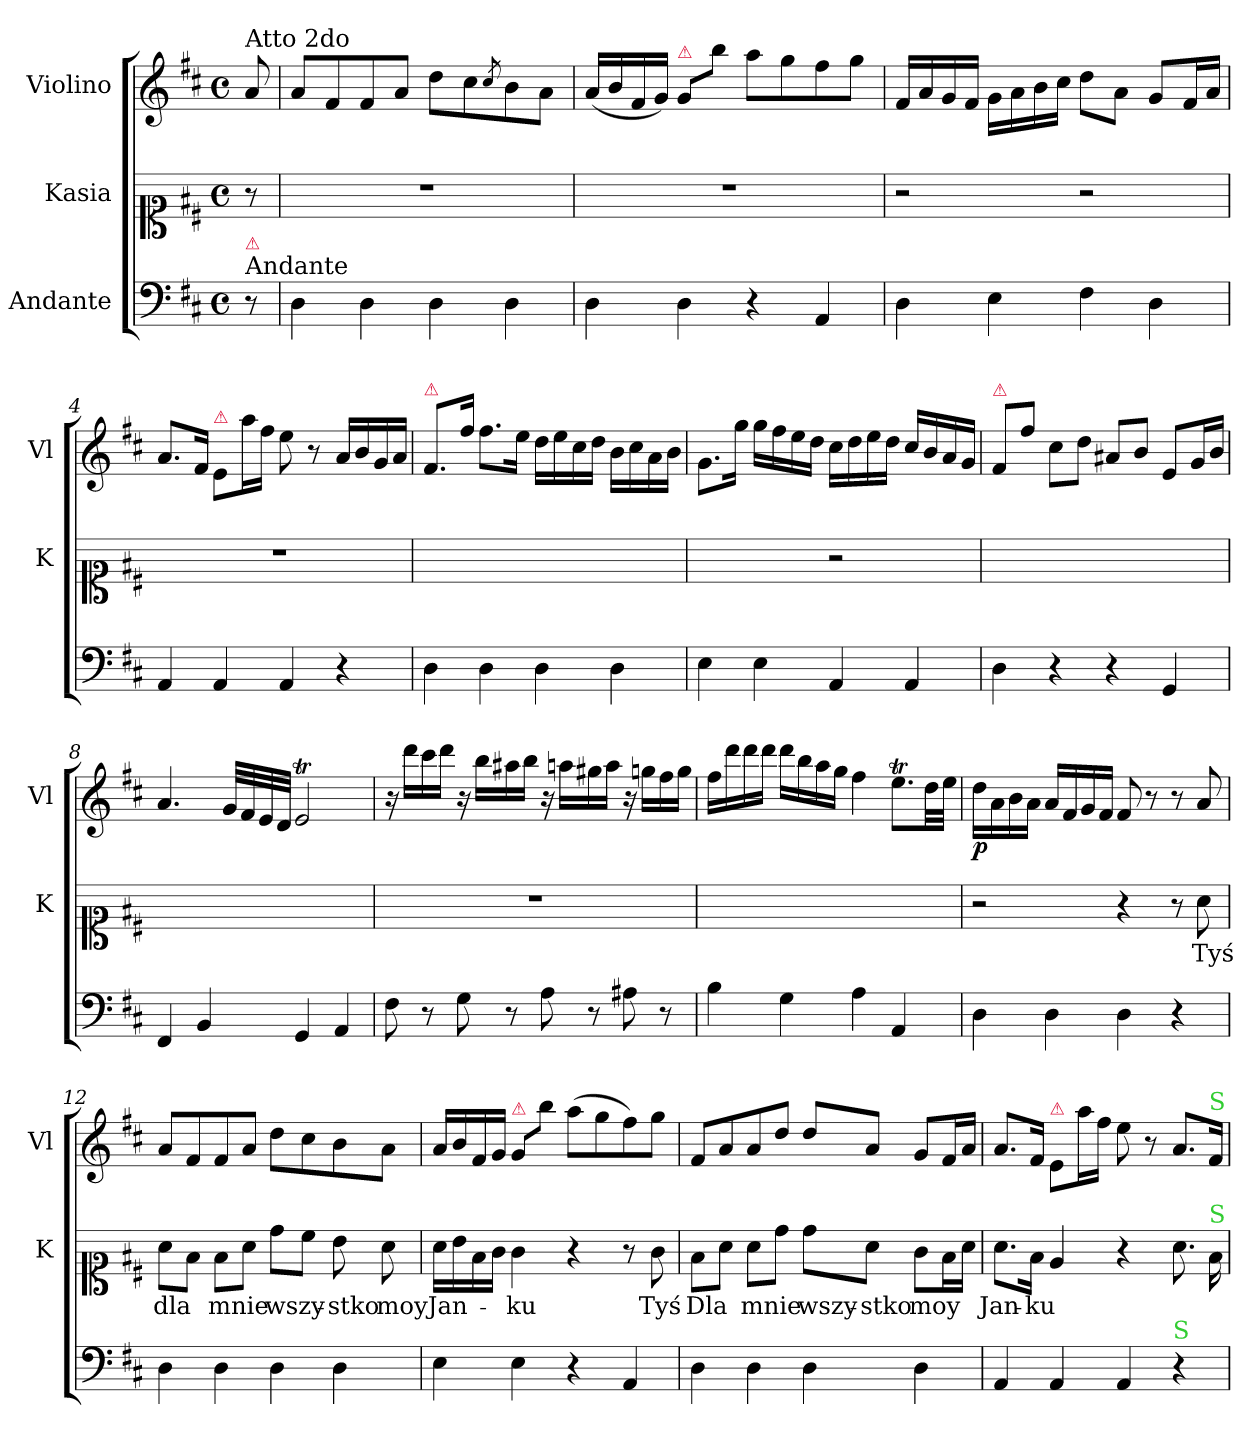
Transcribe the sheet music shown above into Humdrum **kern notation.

**kern	**kern	**text	**kern	**dynam
*part3	*part2	*part2	*part1	*part1
*staff3	*staff2	*staff2	*staff1	*staff1
*I"Andante	*I"Kasia	*	*I"Violino	*
*	*I'K	*	*I'Vl	*
*clefF4	*clefC1	*	*clefG2	*
*k[f#c#]	*k[f#c#]	*	*k[f#c#]	*
*D:	*D:	*	*D:	*
*M4/4	*M4/4	*	*M4/4	*
*met(c)	*met(c)	*	*met(c)	*
=	=	=	=	=
!	!	!	!LO:TX:a:t=Atto 2do	!
!LO:TX:a:t=Andante	!	!	!	!
!LO:TX:a:color=crimson:t=⚠	!	!	!	!
8r	8r	.	8a/	.
=1	=1	=1	=1	=1
4D\	1r	.	8a/L	.
.	.	.	8f#/	.
4D\	.	.	8f#/	.
.	.	.	8a/J	.
4D\	.	.	8dd\L	.
.	.	.	8cc#\	.
.	.	.	8qcc#/	.
4D\	.	.	8b\	.
.	.	.	8a\J	.
=2	=2	=2	=2	=2
4D\	1r	.	(16a/LL	.
.	.	.	16b/	.
.	.	.	16f#/	.
.	.	.	16g/JJ)	.
!	!	!	!LO:TX:a:color=crimson:t=⚠	!
4D\	.	.	8g/L	.
.	.	.	8bb\J	.
4r	.	.	8aa\L	.
.	.	.	8gg\	.
4AA/	.	.	8ff#\	.
.	.	.	8gg\J	.
=3	=3	=3	=3	=3
4D\	2r	.	16f#/LL	.
.	.	.	16a/	.
.	.	.	16g/	.
.	.	.	16f#/JJ	.
4E\	.	.	16g\LL	.
.	.	.	16a\	.
.	.	.	16b\	.
.	.	.	16cc#\JJ	.
4F#\	2r	.	8dd\L	.
.	.	.	8a\J	.
4D\	.	.	8g/L	.
.	.	.	16f#/L	.
.	.	.	16a/JJ	.
=4	=4	=4	=4	=4
4AA/	1r	.	8.a/L	.
.	.	.	16f#/Jk	.
!	!	!	!LO:TX:a:color=crimson:t=⚠	!
4AA/	.	.	8e/L	.
.	.	.	16aa\L	.
.	.	.	16ff#\JJ	.
4AA/	.	.	8ee\	.
.	.	.	8r	.
4r	.	.	16a/LL	.
.	.	.	16b/	.
.	.	.	16g/	.
.	.	.	16a/JJ	.
=5	=5	=5	=5	=5
!	!	!	!LO:TX:a:color=crimson:t=⚠	!
4D\	1ryy	.	8.f#/L	.
.	.	.	16ff#\Jk	.
4D\	.	.	8.ff#\L	.
.	.	.	16ee\Jk	.
4D\	.	.	16dd\LL	.
.	.	.	16ee\	.
.	.	.	16cc#\	.
.	.	.	16dd\JJ	.
4D\	.	.	16b\LL	.
.	.	.	16cc#\	.
.	.	.	16a\	.
.	.	.	16b\JJ	.
=6	=6	=6	=6	=6
4E\	2ryy	.	8.g\L	.
.	.	.	16gg\Jk	.
4E\	.	.	16gg\LL	.
.	.	.	16ff#\	.
.	.	.	16ee\	.
.	.	.	16dd\JJ	.
4AA/	2r	.	16cc#\LL	.
.	.	.	16dd\	.
.	.	.	16ee\	.
.	.	.	16dd\JJ	.
4AA/	.	.	16cc#/LL	.
.	.	.	16b/	.
.	.	.	16a/	.
.	.	.	16g/JJ	.
=7	=7	=7	=7	=7
!	!	!	!LO:TX:a:color=crimson:t=⚠	!
4D\	1ryy	.	8f#/L	.
.	.	.	8ff#\J	.
4r	.	.	8cc#\L	.
.	.	.	8dd\J	.
4r	.	.	8a#X/L	.
.	.	.	8b/J	.
4GG/	.	.	8e/L	.
.	.	.	16g/L	.
.	.	.	16b/JJ	.
=8	=8	=8	=8	=8
4FF#/	1ryy	.	4.a/	.
4BB/	.	.	.	.
.	.	.	32g/LLL	.
.	.	.	32f#/	.
.	.	.	32e/	.
.	.	.	32d/JJJ	.
4GG/	.	.	2eT/	.
4AA/	.	.	.	.
=9	=9	=9	=9	=9
8F#\	1r	.	16r	.
.	.	.	16ddd\LL	.
8r	.	.	16ccc#\	.
.	.	.	16ddd\JJ	.
8G\	.	.	16r	.
.	.	.	16bb\LL	.
8r	.	.	16aa#X\	.
.	.	.	16bb\JJ	.
8A\	.	.	16r	.
.	.	.	16aan\LL	.
8r	.	.	16gg#X\	.
.	.	.	16aa\JJ	.
8A#X\	.	.	16r	.
.	.	.	16ggn\LL	.
8r	.	.	16ff#\	.
.	.	.	16gg\JJ	.
=10	=10	=10	=10	=10
4B\	1ryy	.	16ff#\LL	.
.	.	.	16ddd\	.
.	.	.	16ddd\	.
.	.	.	16ddd\JJ	.
4G\	.	.	16ddd\LL	.
.	.	.	16bb\	.
.	.	.	16aa\	.
.	.	.	16gg\JJ	.
4A\	.	.	4ff#\	.
4AA/	.	.	8.eeT\L	.
.	.	.	32dd\LL	.
.	.	.	32ee\JJJ	.
=11	=11	=11	=11	=11
4D\	2r	.	16dd\LL	p
.	.	.	16a\	.
.	.	.	16b\	.
.	.	.	16a\JJ	.
4D\	.	.	16a/LL	.
.	.	.	16f#/	.
.	.	.	16g/	.
.	.	.	16f#/JJ	.
4D\	4r	.	8f#/	.
.	.	.	8r	.
4r	8r	.	8r	.
.	8a\	Tyś	8a/	.
=12	=12	=12	=12	=12
4D\	8a\L	dla	8a/L	.
.	8f#\J	.	8f#/	.
4D\	8f#\L	mnie	8f#/	.
.	8a\J	.	8a/J	.
4D\	8dd\L	wszy-	8dd\L	.
.	8cc#\J	.	8cc#\	.
4D\	8b\	-stko	8b\	.
.	8a\	moy	8a\J	.
=13	=13	=13	=13	=13
4E\	16a\LL	Jan-	16a/LL	.
.	16b\	.	16b/	.
.	16f#\	.	16f#/	.
.	16g\JJ	.	16g/JJ	.
!	!	!	!LO:TX:a:color=crimson:t=⚠	!
4E\	4g\	-ku	8g/L	.
.	.	.	8bb\J	.
4r	4r	.	(8aa\L	.
.	.	.	8gg\	.
4AA/	8r	.	8ff#\)	.
.	8g\	Tyś	8gg\J	.
=14	=14	=14	=14	=14
4D\	8f#\L	Dla	8f#/L	.
.	8a\J	.	8a/	.
4D\	8a\L	mnie	8a/	.
.	8dd\J	.	8dd/J	.
4D\	8dd\L	wszy-	8dd/L	.
.	8a\J	-stko	8a/J	.
4D\	8g\L	moy	8g/L	.
.	16f#\L	.	16f#/L	.
.	16a\JJ	.	16a/JJ	.
=15	=15	=15	=15	=15
4AA/	8.a\L	Jan-	8.a/L	.
.	16f#\Jk	-ku	16f#/Jk	.
!	!	!	!LO:TX:a:color=crimson:t=⚠	!
4AA/	4e/	.	8e/L	.
.	.	.	16aa\L	.
.	.	.	16ff#\JJ	.
4AA/	4r	.	8ee\	.
.	.	.	8r	.
!LO:TX:a:color=limegreen:t=S	!	!	!	!
4r	8.a\	.	8.a/L	.
!	!	!	!LO:TX:a:color=limegreen:t=S	!
!	!LO:TX:a:color=limegreen:t=S	!	!	!
.	16f#\	.	16f#/Jk	.
=	=	=	=	=
*-	*-	*-	*-	*-
